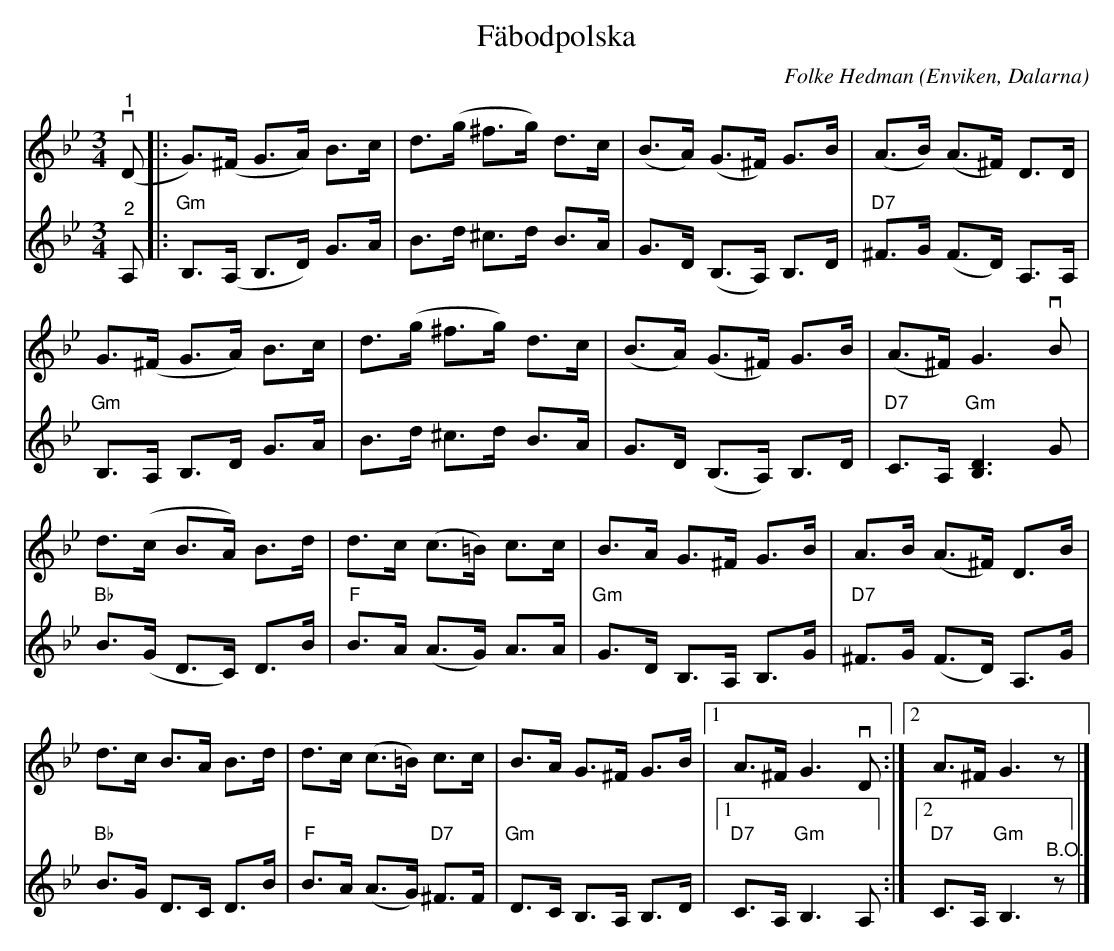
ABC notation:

X:1
T:Fäbodpolska
C:Folke Hedman
O:Enviken, Dalarna
L:1/8
M:3/4
K:Gm
V:1
"^1"v (D |: G>)(^F G>A) B>c | d>(g ^f>g) d>c | (B>A) (G>^F) G>B | (A>B) (A>^F) D>D |
 G>(^F G>A) B>c | d>(g ^f>g) d>c | (B>A) (G>^F) G>B | (A>^F) G3v B |
 d>(c B>A) B>d | d>c (c>=B) c>c | B>A G>^F G>B | A>B (A>^F) D>B |
 d>c B>A B>d | d>c (c>=B) c>c | B>A G>^F G>B |1 A>^F G3v D :|2 A>^F G3 z |]
V:2
"^2" A, |:"Gm" B,>(A, B,>D) G>A | B>d ^c>d B>A | G>D (B,>A,) B,>D | "D7"^F>G (F>D) A,>A, |
"Gm" B,>A, B,>D G>A | B>d ^c>d B>A | G>D (B,>A,) B,>D | "D7" C>A, "Gm" [B,D]3 G |
"Bb"B>(G D>C) D>B | "F" B>A (A>G) A>A |"Gm" G>D B,>A, B,>G | "D7" ^F>G (F>D) A,>G |
"Bb" B>G D>C D>B | "F" B>A (A>G)"D7" ^F>F | "Gm" D>C B,>A, B,>D |1"D7" C>A,"Gm" B,3 A, :|2"D7" C>A,"Gm" B,3 "^B.O." z |]
